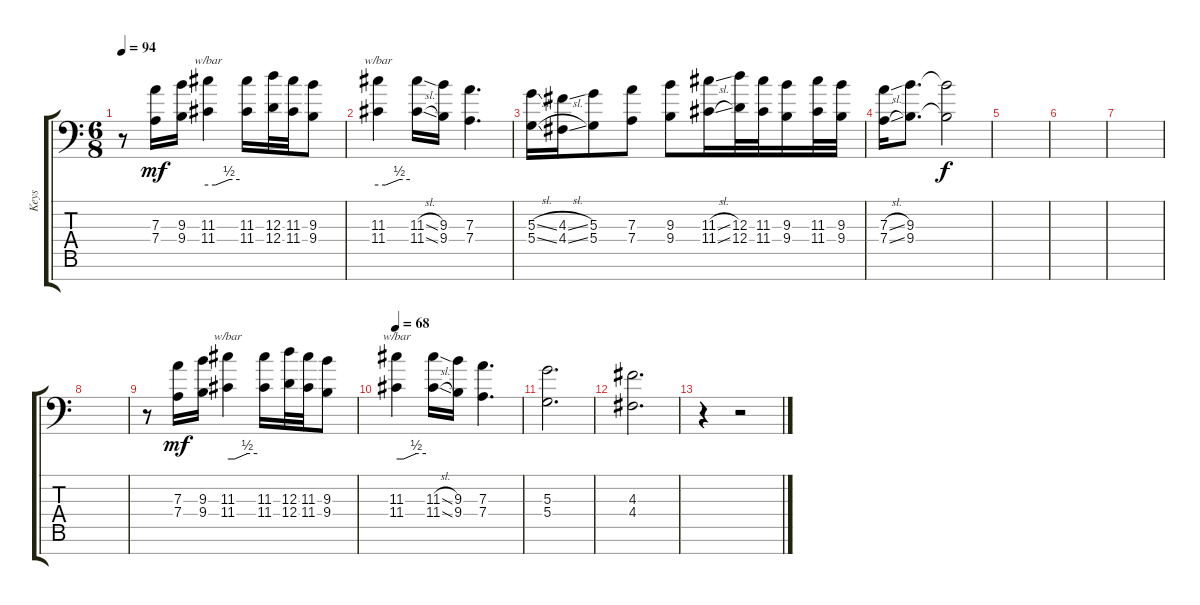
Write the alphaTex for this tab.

\track ("Keys" "Keys") {instrument synthstrings2}
\staff {score tabs}
\tuning (D6 D5 D4 D3 D2 D1 D0) {hide}
\ts (6 8)
\tempo 94
\clef f4
\ks c
r.8{dy ff volume 12 instrument stringensemble1 beam merge} (7.3 7.4).16{dy mf} (9.3 9.4).16 (11.3 11.4).4{tbe (custom default 0 0 14 0 40 2 60 2)} (11.3 11.4).16 (12.3 12.4).32{beam merge} (11.3 11.4).32{beam merge} (9.3 9.4).8 |
(11.3 11.4).4{tbe (custom default 0 0 14 0 40 2 60 2)} (11.3{sl} 11.4{sl}).16 (9.3 9.4).16 (7.3 7.4).4{d} |
(5.3{sl} 5.4{sl}).16 (4.3{sl} 4.4{sl}).16 (5.3 5.4).8 (7.3 7.4).8 (9.3 9.4).8{beam merge} (11.3{sl} 11.4{sl}).16 (12.3 12.4).32{beam merge} (11.3 11.4).32 (9.3 9.4).16 (11.3 11.4).32 (9.3 9.4).32 |
(7.3{sl} 7.4{sl}).16 (9.3 9.4).8{d} (9.3{t} 9.4{t}).2{dy f} |
|
|
|
|
r.8{volume 12 instrument stringensemble1 beam merge} (7.3 7.4).16{dy mf} (9.3 9.4).16 (11.3 11.4).4{tbe (custom default 0 0 14 0 40 2 60 2)} (11.3 11.4).16 (12.3 12.4).32{beam merge} (11.3 11.4).32{beam merge} (9.3 9.4).8 |
\tempo 68
(11.3 11.4).4{tbe (custom default 0 0 14 0 40 2 60 2)} (11.3{sl} 11.4{sl}).16 (9.3 9.4).16 (7.3 7.4).4{d} |
(5.3 5.4).2{d} |
(4.3 4.4).2{d} |
r.4{beam merge} r.2
